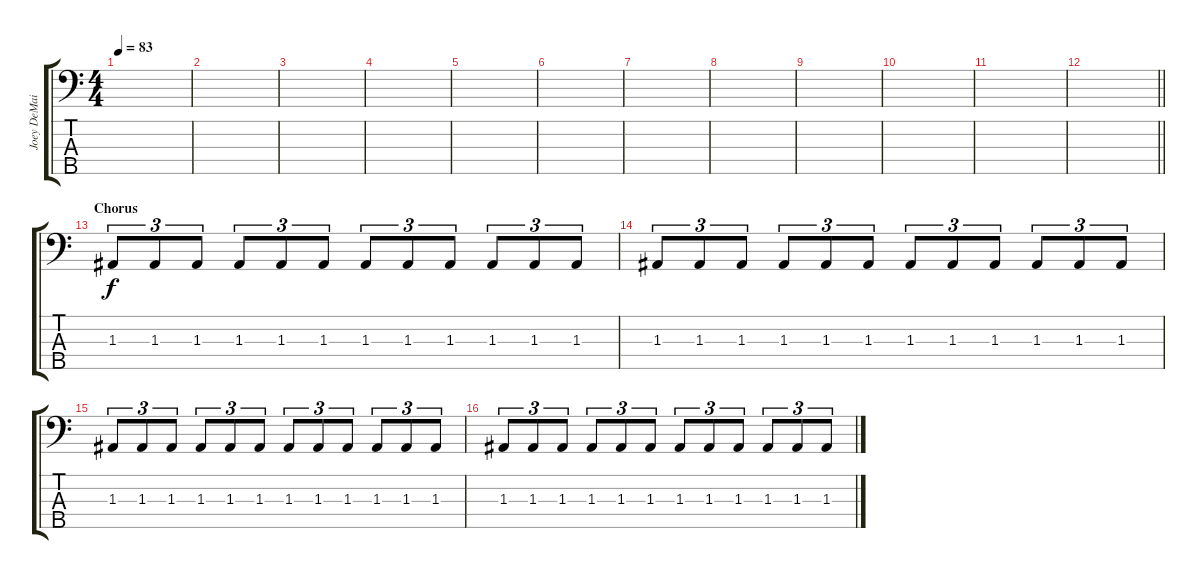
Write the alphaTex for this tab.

\track ("Joey DeMaio" "Joey DeMai") {instrument electricbasspick}
\staff {score tabs}
\tuning (G2 D2 A1 E1 B0) {hide}
\ts (4 4)
\tempo 83
\clef f4
\ks c
|
|
|
|
|
|
|
|
|
|
|
\barLineRight lightlight
|
\section ("" "Chorus")
1.3.8{tu (3 2) volume 12} 1.3.8{tu (3 2)} 1.3.8{tu (3 2)} 1.3.8{tu (3 2)} 1.3.8{tu (3 2)} 1.3.8{tu (3 2)} 1.3.8{tu (3 2)} 1.3.8{tu (3 2)} 1.3.8{tu (3 2)} 1.3.8{tu (3 2)} 1.3.8{tu (3 2)} 1.3.8{tu (3 2)} |
1.3.8{tu (3 2)} 1.3.8{tu (3 2)} 1.3.8{tu (3 2)} 1.3.8{tu (3 2)} 1.3.8{tu (3 2)} 1.3.8{tu (3 2)} 1.3.8{tu (3 2)} 1.3.8{tu (3 2)} 1.3.8{tu (3 2)} 1.3.8{tu (3 2)} 1.3.8{tu (3 2)} 1.3.8{tu (3 2)} |
1.3.8{tu (3 2)} 1.3.8{tu (3 2)} 1.3.8{tu (3 2)} 1.3.8{tu (3 2)} 1.3.8{tu (3 2)} 1.3.8{tu (3 2)} 1.3.8{tu (3 2)} 1.3.8{tu (3 2)} 1.3.8{tu (3 2)} 1.3.8{tu (3 2)} 1.3.8{tu (3 2)} 1.3.8{tu (3 2)} |
1.3.8{tu (3 2)} 1.3.8{tu (3 2)} 1.3.8{tu (3 2)} 1.3.8{tu (3 2)} 1.3.8{tu (3 2)} 1.3.8{tu (3 2)} 1.3.8{tu (3 2)} 1.3.8{tu (3 2)} 1.3.8{tu (3 2)} 1.3.8{tu (3 2)} 1.3.8{tu (3 2)} 1.3.8{tu (3 2)}
